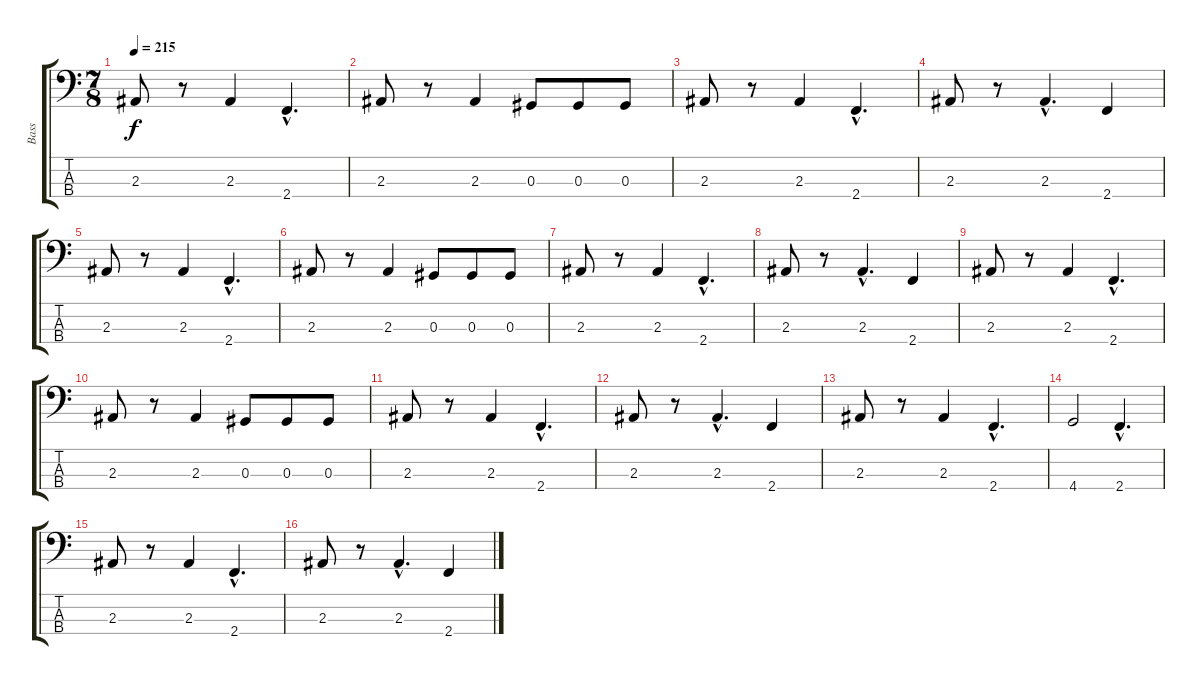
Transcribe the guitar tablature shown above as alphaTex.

\track ("Bass" "Bass") {instrument electricbasspick}
\staff {score tabs}
\tuning (Gb2 Db2 Ab1 Eb1) {hide}
\ts (7 8)
\tempo 215
\clef f4
\ks c
2.3.8{dy f} r.8 2.3.4 2.4{hac}.4{d} |
2.3.8 r.8 2.3.4 0.3.8 0.3.8 0.3.8 |
2.3.8 r.8 2.3.4 2.4{hac}.4{d} |
2.3.8 r.8 2.3{hac}.4{d} 2.4.4 |
2.3.8 r.8 2.3.4 2.4{hac}.4{d} |
2.3.8 r.8 2.3.4 0.3.8 0.3.8 0.3.8 |
2.3.8 r.8 2.3.4 2.4{hac}.4{d} |
2.3.8 r.8 2.3{hac}.4{d} 2.4.4 |
2.3.8 r.8 2.3.4 2.4{hac}.4{d} |
2.3.8 r.8 2.3.4 0.3.8 0.3.8 0.3.8 |
2.3.8 r.8 2.3.4 2.4{hac}.4{d} |
2.3.8 r.8 2.3{hac}.4{d} 2.4.4 |
2.3.8 r.8 2.3.4 2.4{hac}.4{d} |
4.4.2 2.4{hac}.4{d} |
2.3.8 r.8 2.3.4 2.4{hac}.4{d} |
2.3.8 r.8 2.3{hac}.4{d} 2.4.4
